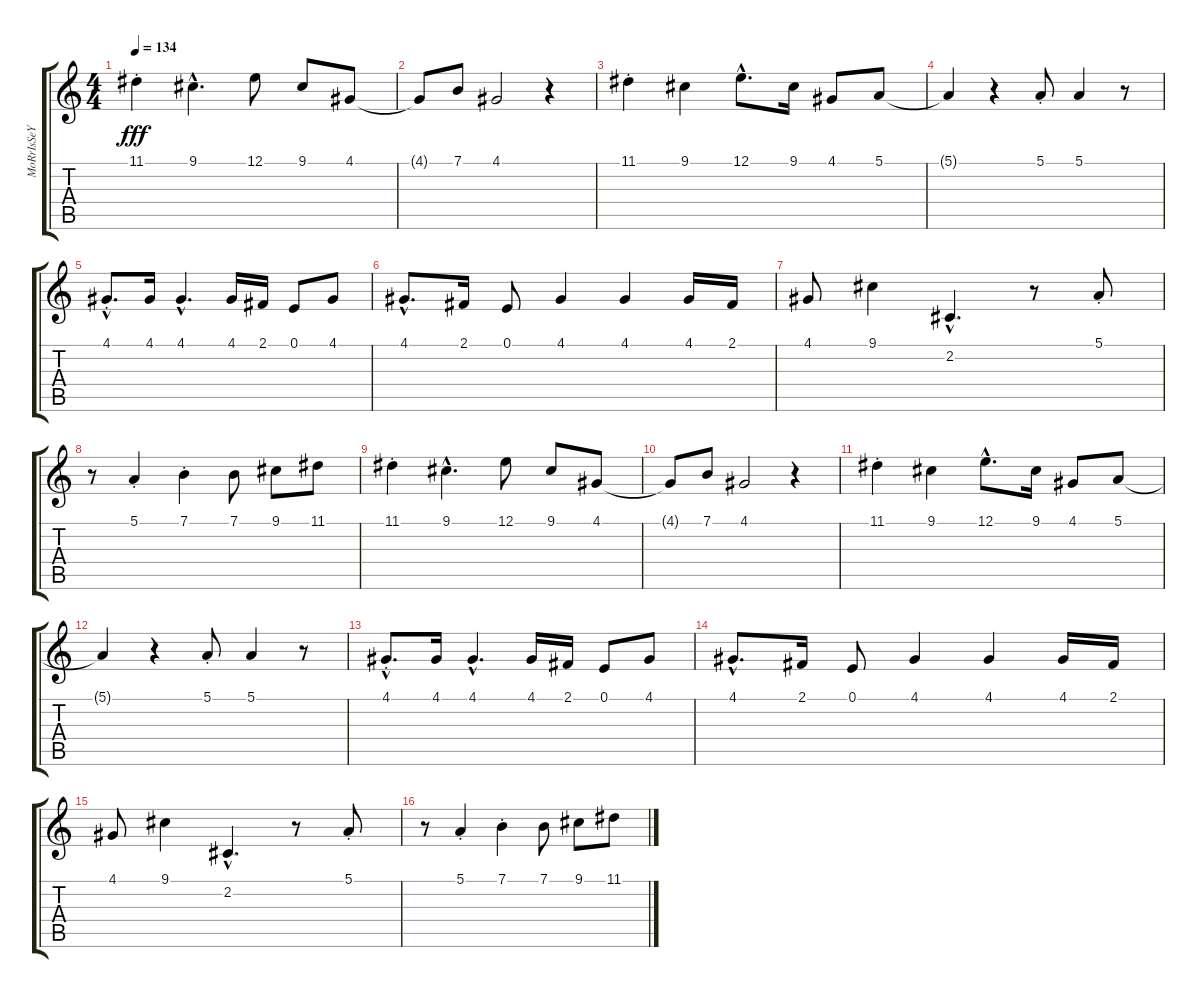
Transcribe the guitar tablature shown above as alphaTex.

\track ("MoRrIsSeY" "MoRrIsSeY") {instrument voiceoohs}
\staff {score tabs}
\tuning (E4 B3 G3 D3 A2 E2) {hide}
\ts (4 4)
\tempo 134
\clef g2
\ks c
11.1{st}.4{dy fff} 9.1{hac}.4{d} 12.1.8 9.1.8 4.1.8 |
4.1{t}.8 7.1.8 4.1.2 r.4 |
11.1{st}.4 9.1.4 12.1{hac}.8{d} 9.1.16 4.1.8 5.1.8 |
5.1{t}.4 r.4 5.1{st}.8 5.1.4 r.8 |
4.1{hac st}.8{d} 4.1.16 4.1{hac}.4{d} 4.1.16 2.1.16 0.1.8 4.1.8 |
4.1{hac}.8{d} 2.1.16 0.1.8 4.1.4 4.1.4 4.1.16 2.1.16 |
4.1.8 9.1.4 2.2{hac}.4{d} r.8 5.1{st}.8 |
r.8 5.1{st}.4 7.1{st}.4 7.1.8 9.1.8 11.1.8 |
11.1{st}.4 9.1{hac}.4{d} 12.1.8 9.1.8 4.1.8 |
4.1{t}.8 7.1.8 4.1.2 r.4 |
11.1{st}.4 9.1.4 12.1{hac}.8{d} 9.1.16 4.1.8 5.1.8 |
5.1{t}.4 r.4 5.1{st}.8 5.1.4 r.8 |
4.1{hac st}.8{d} 4.1.16 4.1{hac}.4{d} 4.1.16 2.1.16 0.1.8 4.1.8 |
4.1{hac}.8{d} 2.1.16 0.1.8 4.1.4 4.1.4 4.1.16 2.1.16 |
4.1.8 9.1.4 2.2{hac}.4{d} r.8 5.1{st}.8 |
r.8 5.1{st}.4 7.1{st}.4 7.1.8 9.1.8 11.1.8
